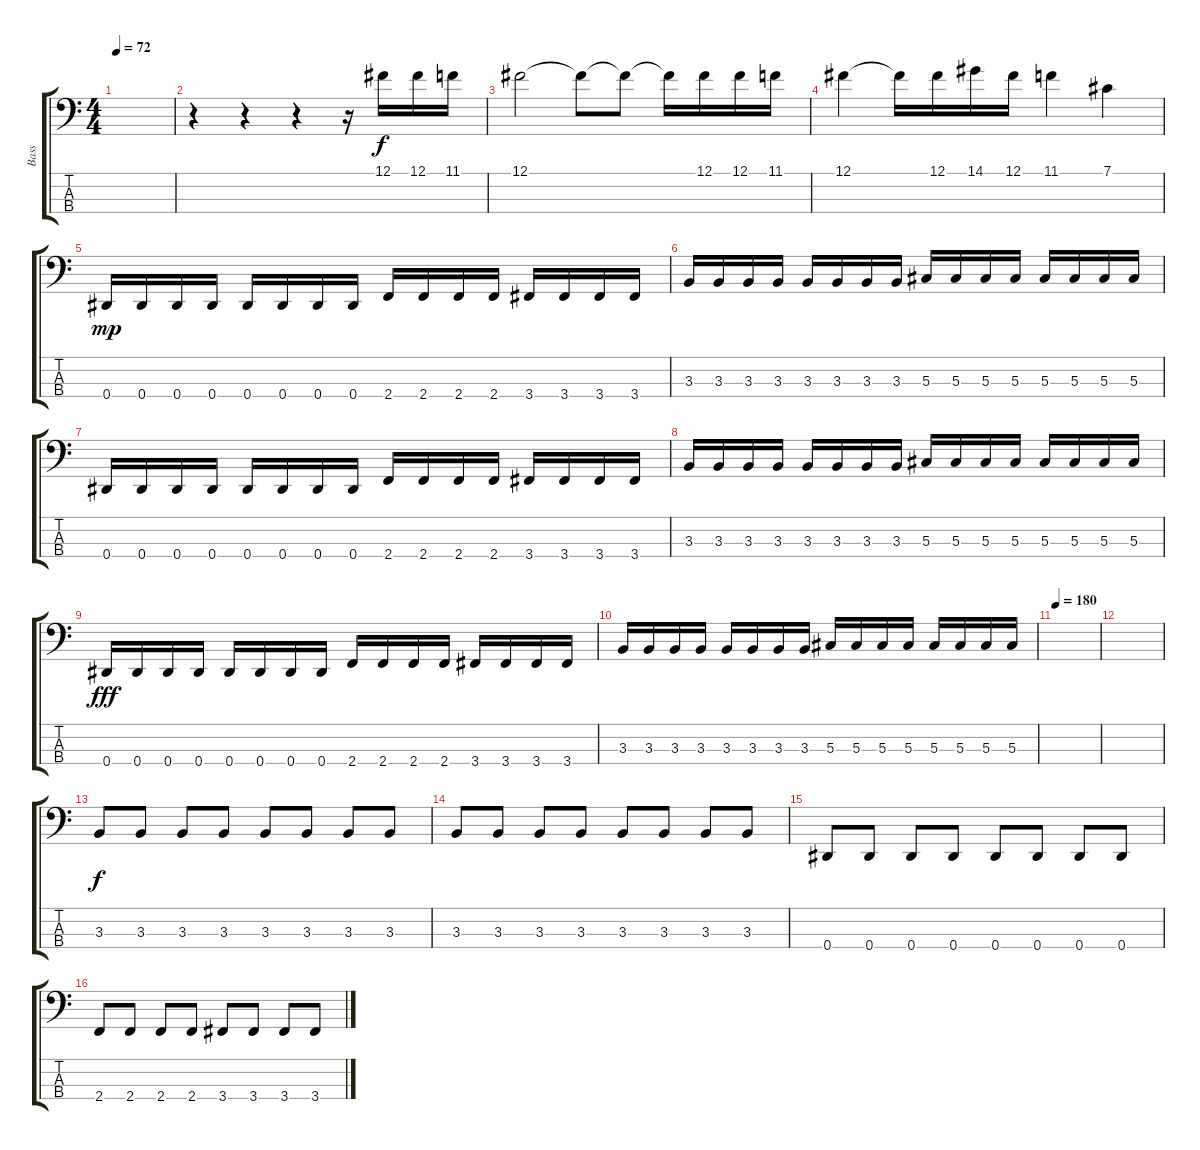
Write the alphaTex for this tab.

\track ("Bass" "Bass") {instrument electricbasspick}
\staff {score tabs}
\tuning (Gb2 Db2 Ab1 Eb1) {hide}
\ts (4 4)
\tempo 72
\clef f4
\ks c
|
r.4 r.4 r.4 r.16 12.1.16 12.1.16 11.1.16 |
12.1.2 12.1{t}.8 12.1{t}.8 12.1{t}.16 12.1.16 12.1.16 11.1.16 |
12.1.4 12.1{t}.16 12.1.16 14.1.16 12.1.16 11.1.4 7.1.4 |
0.4.16{dy mp} 0.4.16 0.4.16 0.4.16 0.4.16 0.4.16 0.4.16 0.4.16 2.4.16 2.4.16 2.4.16 2.4.16 3.4.16 3.4.16 3.4.16 3.4.16 |
3.3.16 3.3.16 3.3.16 3.3.16 3.3.16 3.3.16 3.3.16 3.3.16 5.3.16 5.3.16 5.3.16 5.3.16 5.3.16 5.3.16 5.3.16 5.3.16 |
0.4.16 0.4.16 0.4.16 0.4.16 0.4.16 0.4.16 0.4.16 0.4.16 2.4.16 2.4.16 2.4.16 2.4.16 3.4.16 3.4.16 3.4.16 3.4.16 |
3.3.16 3.3.16 3.3.16 3.3.16 3.3.16 3.3.16 3.3.16 3.3.16 5.3.16 5.3.16 5.3.16 5.3.16 5.3.16 5.3.16 5.3.16 5.3.16 |
0.4.16{dy fff} 0.4.16 0.4.16 0.4.16 0.4.16 0.4.16 0.4.16 0.4.16 2.4.16 2.4.16 2.4.16 2.4.16 3.4.16 3.4.16 3.4.16 3.4.16 |
3.3.16 3.3.16 3.3.16 3.3.16 3.3.16 3.3.16 3.3.16 3.3.16 5.3.16 5.3.16 5.3.16 5.3.16 5.3.16 5.3.16 5.3.16 5.3.16 |
\tempo 180
|
|
3.3.8{dy f} 3.3.8 3.3.8 3.3.8 3.3.8 3.3.8 3.3.8 3.3.8 |
3.3.8 3.3.8 3.3.8 3.3.8 3.3.8 3.3.8 3.3.8 3.3.8 |
0.4.8 0.4.8 0.4.8 0.4.8 0.4.8 0.4.8 0.4.8 0.4.8 |
2.4.8 2.4.8 2.4.8 2.4.8 3.4.8 3.4.8 3.4.8 3.4.8
